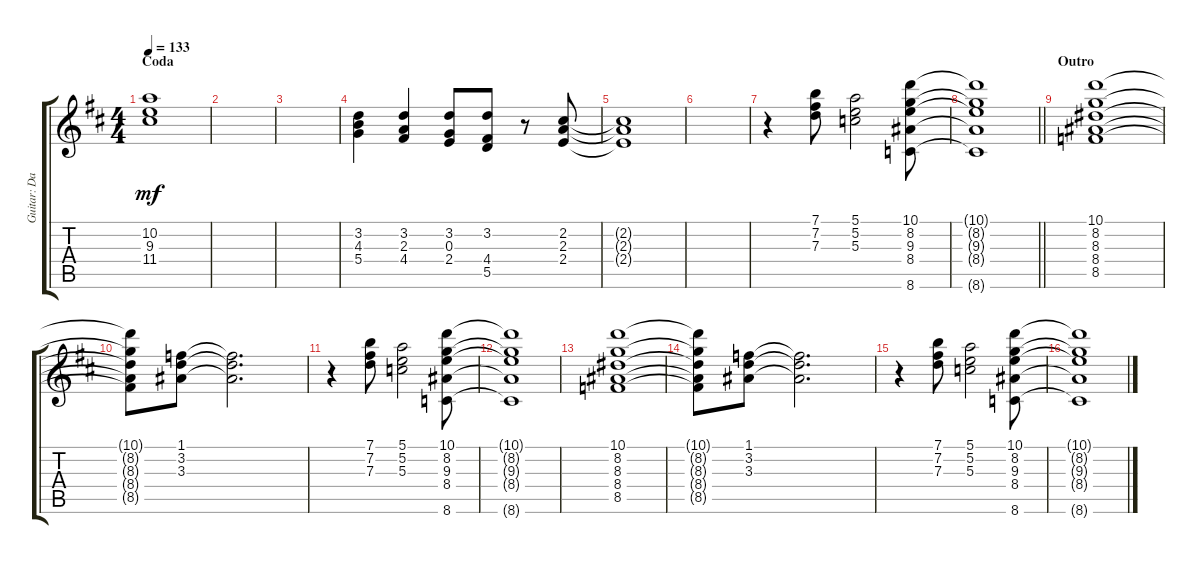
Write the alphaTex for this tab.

\track ("Guitar: David" "Guitar: Da") {instrument acousticguitarnylon}
\staff {score tabs}
\tuning (E4 B3 G3 D3 A2 E2) {hide}
\ts (4 4)
\section ("" "Coda")
\tempo 133
\clef g2
\ks d
(10.2{t} 9.3{t} 11.4{t}).1{dy mf} |
|
|
(3.2 4.3 5.4).4 (3.2 2.3 4.4).4 (3.2 0.3 2.4).8 (3.2 4.4 5.5).8 r.8 (2.2 2.3 2.4).8 |
(2.2{t} 2.3{t} 2.4{t}).1 |
|
r.4 (7.1 7.2 7.3).8 (5.1 5.2 5.3).2 (10.1 8.2 9.3 8.4 8.6).8 |
\barLineRight lightlight
(10.1{t} 8.2{t} 9.3{t} 8.4{t} 8.6{t}).1 |
\section ("" "Outro")
(10.1 8.2 8.3 8.4 8.5).1 |
(10.1{t} 8.2{t} 8.3{t} 8.4{t} 8.5{t}).8 (1.1 3.2 3.3).8 (1.1{t} 3.2{t} 3.3{t}).2{d} |
r.4 (7.1 7.2 7.3).8 (5.1 5.2 5.3).2 (10.1 8.2 9.3 8.4 8.6).8 |
(10.1{t} 8.2{t} 9.3{t} 8.4{t} 8.6{t}).1 |
(10.1 8.2 8.3 8.4 8.5).1 |
(10.1{t} 8.2{t} 8.3{t} 8.4{t} 8.5{t}).8 (1.1 3.2 3.3).8 (1.1{t} 3.2{t} 3.3{t}).2{d} |
r.4 (7.1 7.2 7.3).8 (5.1 5.2 5.3).2 (10.1 8.2 9.3 8.4 8.6).8 |
(10.1{t} 8.2{t} 9.3{t} 8.4{t} 8.6{t}).1
